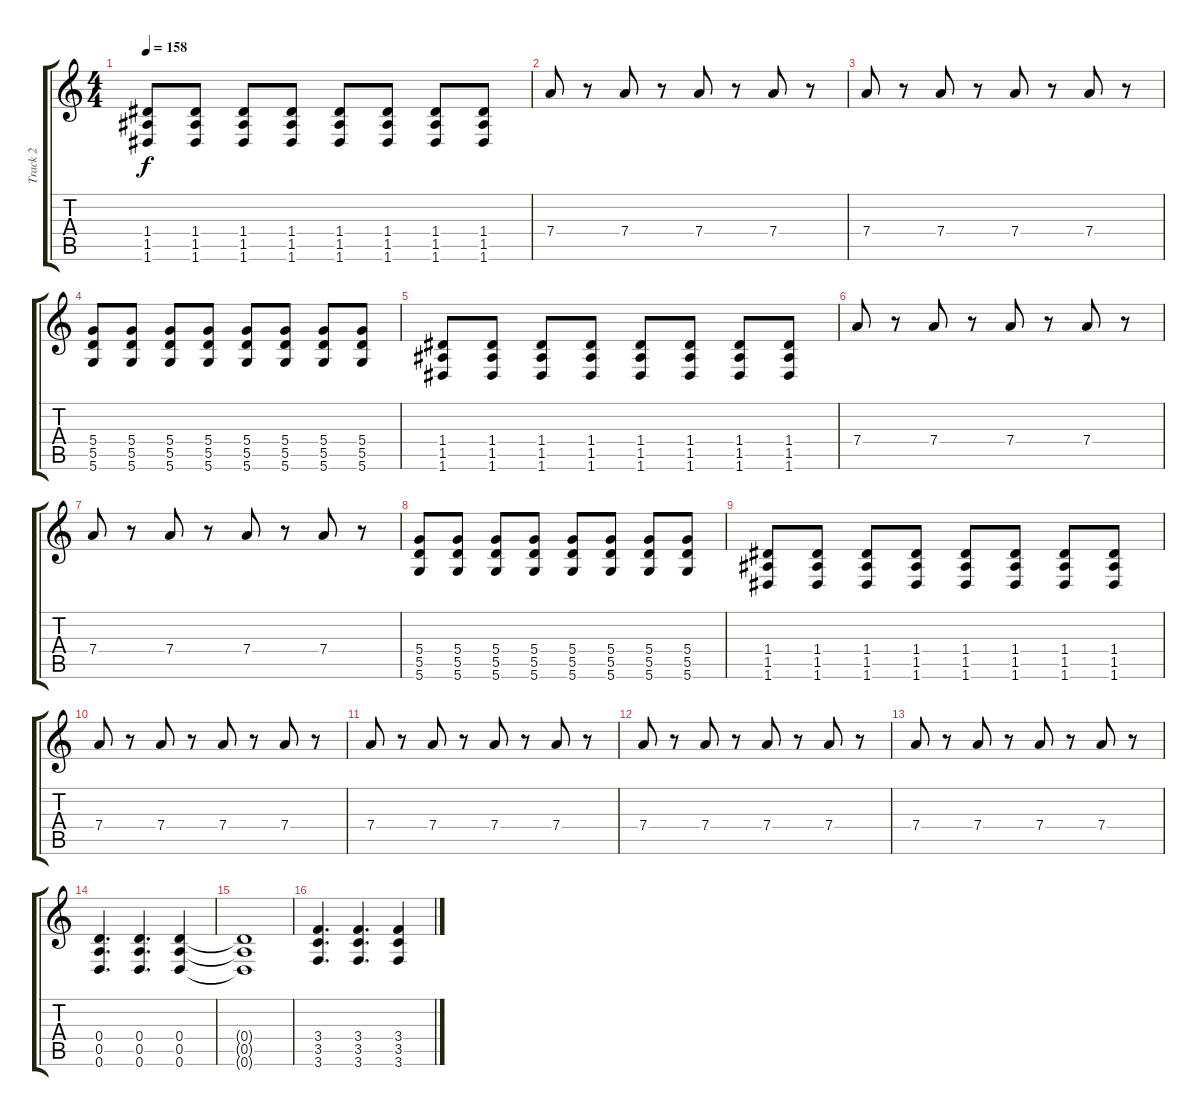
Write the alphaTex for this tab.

\track ("Track 2" "Track 2") {instrument distortionguitar}
\staff {score tabs}
\tuning (E4 B3 G3 D3 A2 D2) {hide}
\ts (4 4)
\tempo 158
\clef g2
\ks c
(1.4 1.5 1.6).8{dy f} (1.4 1.5 1.6).8 (1.4 1.5 1.6).8 (1.4 1.5 1.6).8 (1.4 1.5 1.6).8 (1.4 1.5 1.6).8 (1.4 1.5 1.6).8 (1.4 1.5 1.6).8 |
7.4.8 r.8 7.4.8 r.8 7.4.8 r.8 7.4.8 r.8 |
7.4.8 r.8 7.4.8 r.8 7.4.8 r.8 7.4.8 r.8 |
(5.4 5.5 5.6).8 (5.4 5.5 5.6).8 (5.4 5.5 5.6).8 (5.4 5.5 5.6).8 (5.4 5.5 5.6).8 (5.4 5.5 5.6).8 (5.4 5.5 5.6).8 (5.4 5.5 5.6).8 |
(1.4 1.5 1.6).8 (1.4 1.5 1.6).8 (1.4 1.5 1.6).8 (1.4 1.5 1.6).8 (1.4 1.5 1.6).8 (1.4 1.5 1.6).8 (1.4 1.5 1.6).8 (1.4 1.5 1.6).8 |
7.4.8 r.8 7.4.8 r.8 7.4.8 r.8 7.4.8 r.8 |
7.4.8 r.8 7.4.8 r.8 7.4.8 r.8 7.4.8 r.8 |
(5.4 5.5 5.6).8 (5.4 5.5 5.6).8 (5.4 5.5 5.6).8 (5.4 5.5 5.6).8 (5.4 5.5 5.6).8 (5.4 5.5 5.6).8 (5.4 5.5 5.6).8 (5.4 5.5 5.6).8 |
(1.4 1.5 1.6).8 (1.4 1.5 1.6).8 (1.4 1.5 1.6).8 (1.4 1.5 1.6).8 (1.4 1.5 1.6).8 (1.4 1.5 1.6).8 (1.4 1.5 1.6).8 (1.4 1.5 1.6).8 |
7.4.8 r.8 7.4.8 r.8 7.4.8 r.8 7.4.8 r.8 |
7.4.8 r.8 7.4.8 r.8 7.4.8 r.8 7.4.8 r.8 |
7.4.8 r.8 7.4.8 r.8 7.4.8 r.8 7.4.8 r.8 |
7.4.8 r.8 7.4.8 r.8 7.4.8 r.8 7.4.8 r.8 |
(0.4 0.5 0.6).4{d} (0.4 0.5 0.6).4{d} (0.4 0.5 0.6).4 |
(0.4{t} 0.5{t} 0.6{t}).1 |
(3.4 3.5 3.6).4{d} (3.4 3.5 3.6).4{d} (3.4 3.5 3.6).4
